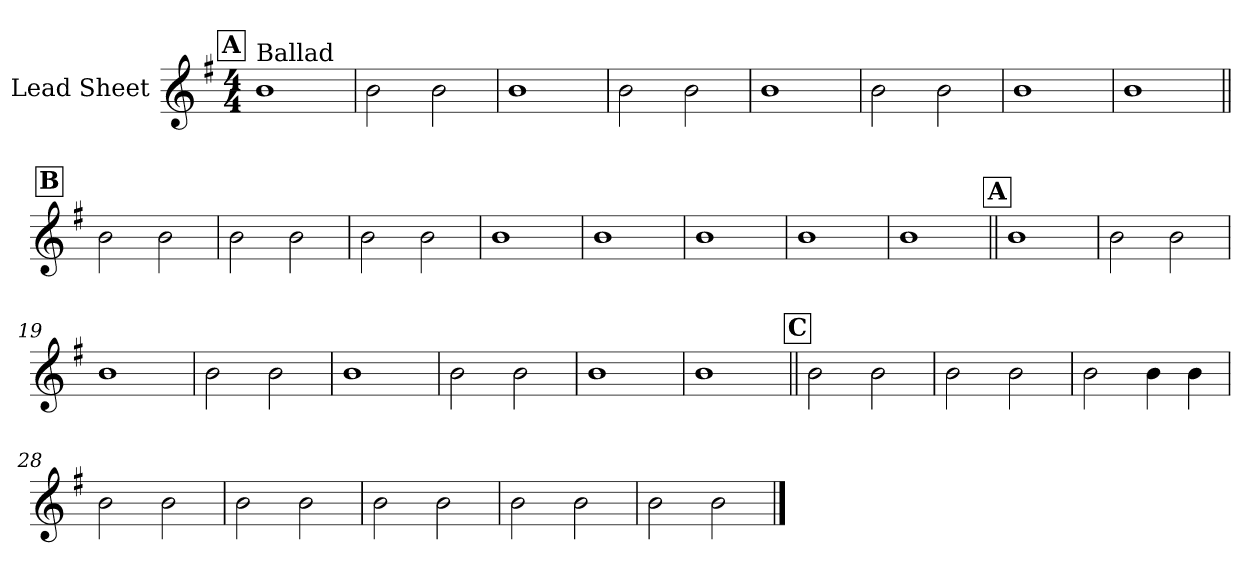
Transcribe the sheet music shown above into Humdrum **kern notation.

**kern
*part1
*staff1
*I"Lead Sheet
*clefG2
*k[f#]
*G:
*M4/4
!!LO:REH:place=s1:a:fs=14:t=A
=1
!LO:TX:a:t=Ballad
1b
=2
2b\
2b\
=3
1b
=4
2b\
2b\
!!LO:LB:g=z
=5
1b
=6
2b\
2b\
=7
1b
=8
1b
!!LO:LB:g=z
!!LO:REH:place=s1:a:fs=14:t=B
=9||
2b\
2b\
=10
2b\
2b\
=11
2b\
2b\
=12
1b
!!LO:LB:g=z
=13
1b
=14
1b
=15
1b
=16
1b
!!LO:LB:g=z
!!LO:REH:place=s1:a:fs=14:t=A
=17||
1b
=18
2b\
2b\
=19
1b
=20
2b\
2b\
!!LO:LB:g=z
=21
1b
=22
2b\
2b\
=23
1b
=24
1b
!!LO:LB:g=z
!!LO:REH:place=s1:a:fs=14:t=C
=25||
2b\
2b\
=26
2b\
2b\
=27
2b\
4b\
4b\
=28
2b\
2b\
!!LO:LB:g=z
=29
2b\
2b\
=30
2b\
2b\
=31
2b\
2b\
=32
2b\
2b\
==
*-
